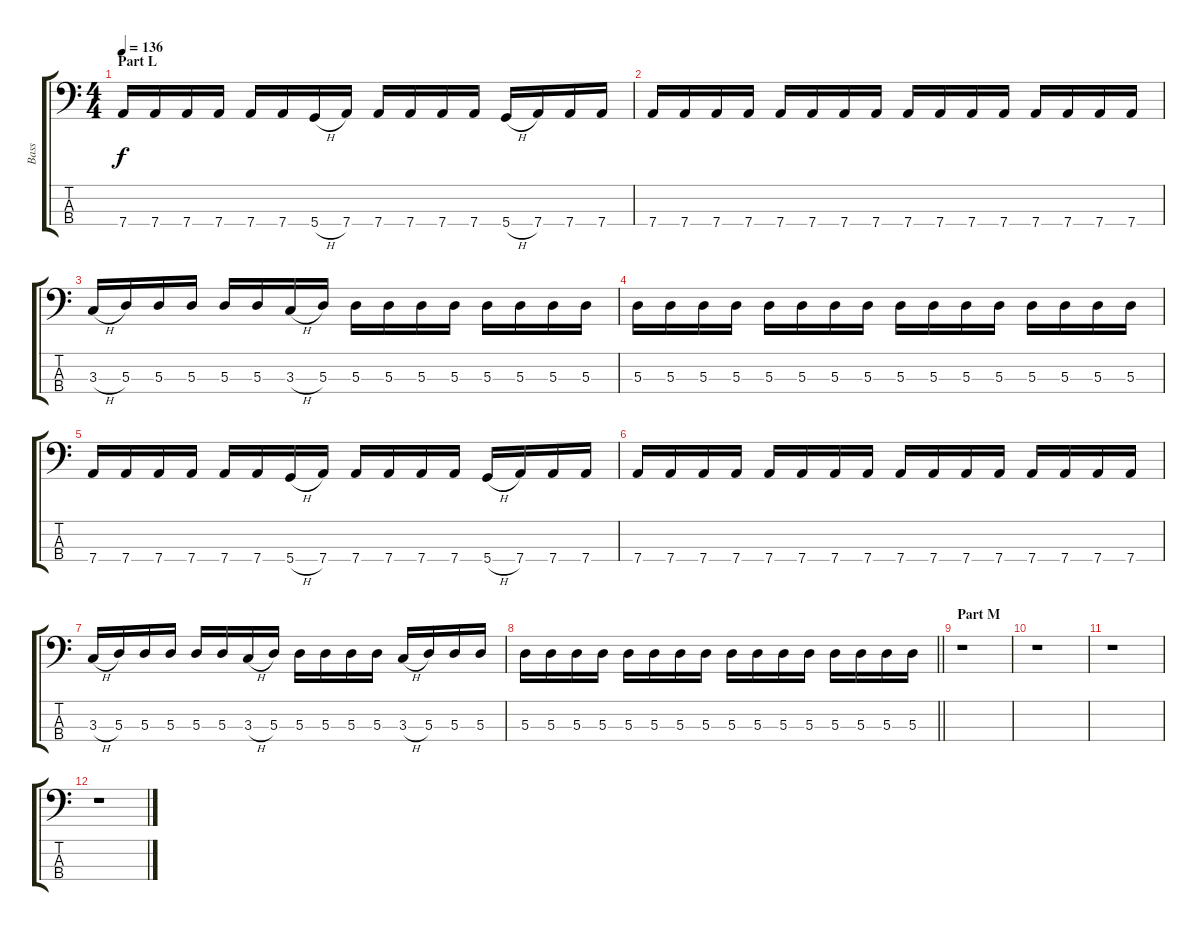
\track ("Bass" "Bass") {instrument electricbasspick}
\staff {score tabs}
\tuning (G2 D2 A1 D1) {hide}
\ts (4 4)
\section ("" "Part L")
\tempo 136
\clef f4
\ks c
7.4.16{dy f} 7.4.16 7.4.16 7.4.16 7.4.16 7.4.16 5.4{h}.16 7.4.16 7.4.16 7.4.16 7.4.16 7.4.16 5.4{h}.16 7.4.16 7.4.16 7.4.16 |
7.4.16 7.4.16 7.4.16 7.4.16 7.4.16 7.4.16 7.4.16 7.4.16 7.4.16 7.4.16 7.4.16 7.4.16 7.4.16 7.4.16 7.4.16 7.4.16 |
3.3{h}.16 5.3.16 5.3.16 5.3.16 5.3.16 5.3.16 3.3{h}.16 5.3.16 5.3.16 5.3.16 5.3.16 5.3.16 5.3.16 5.3.16 5.3.16 5.3.16 |
5.3.16 5.3.16 5.3.16 5.3.16 5.3.16 5.3.16 5.3.16 5.3.16 5.3.16 5.3.16 5.3.16 5.3.16 5.3.16 5.3.16 5.3.16 5.3.16 |
7.4.16 7.4.16 7.4.16 7.4.16 7.4.16 7.4.16 5.4{h}.16 7.4.16 7.4.16 7.4.16 7.4.16 7.4.16 5.4{h}.16 7.4.16 7.4.16 7.4.16 |
7.4.16 7.4.16 7.4.16 7.4.16 7.4.16 7.4.16 7.4.16 7.4.16 7.4.16 7.4.16 7.4.16 7.4.16 7.4.16 7.4.16 7.4.16 7.4.16 |
3.3{h}.16 5.3.16 5.3.16 5.3.16 5.3.16 5.3.16 3.3{h}.16 5.3.16 5.3.16 5.3.16 5.3.16 5.3.16 3.3{h}.16 5.3.16 5.3.16 5.3.16 |
\barLineRight lightlight
5.3.16 5.3.16 5.3.16 5.3.16 5.3.16 5.3.16 5.3.16 5.3.16 5.3.16 5.3.16 5.3.16 5.3.16 5.3.16 5.3.16 5.3.16 5.3.16 |
\section ("" "Part M")
r.1 |
r.1 |
r.1 |
r.1
